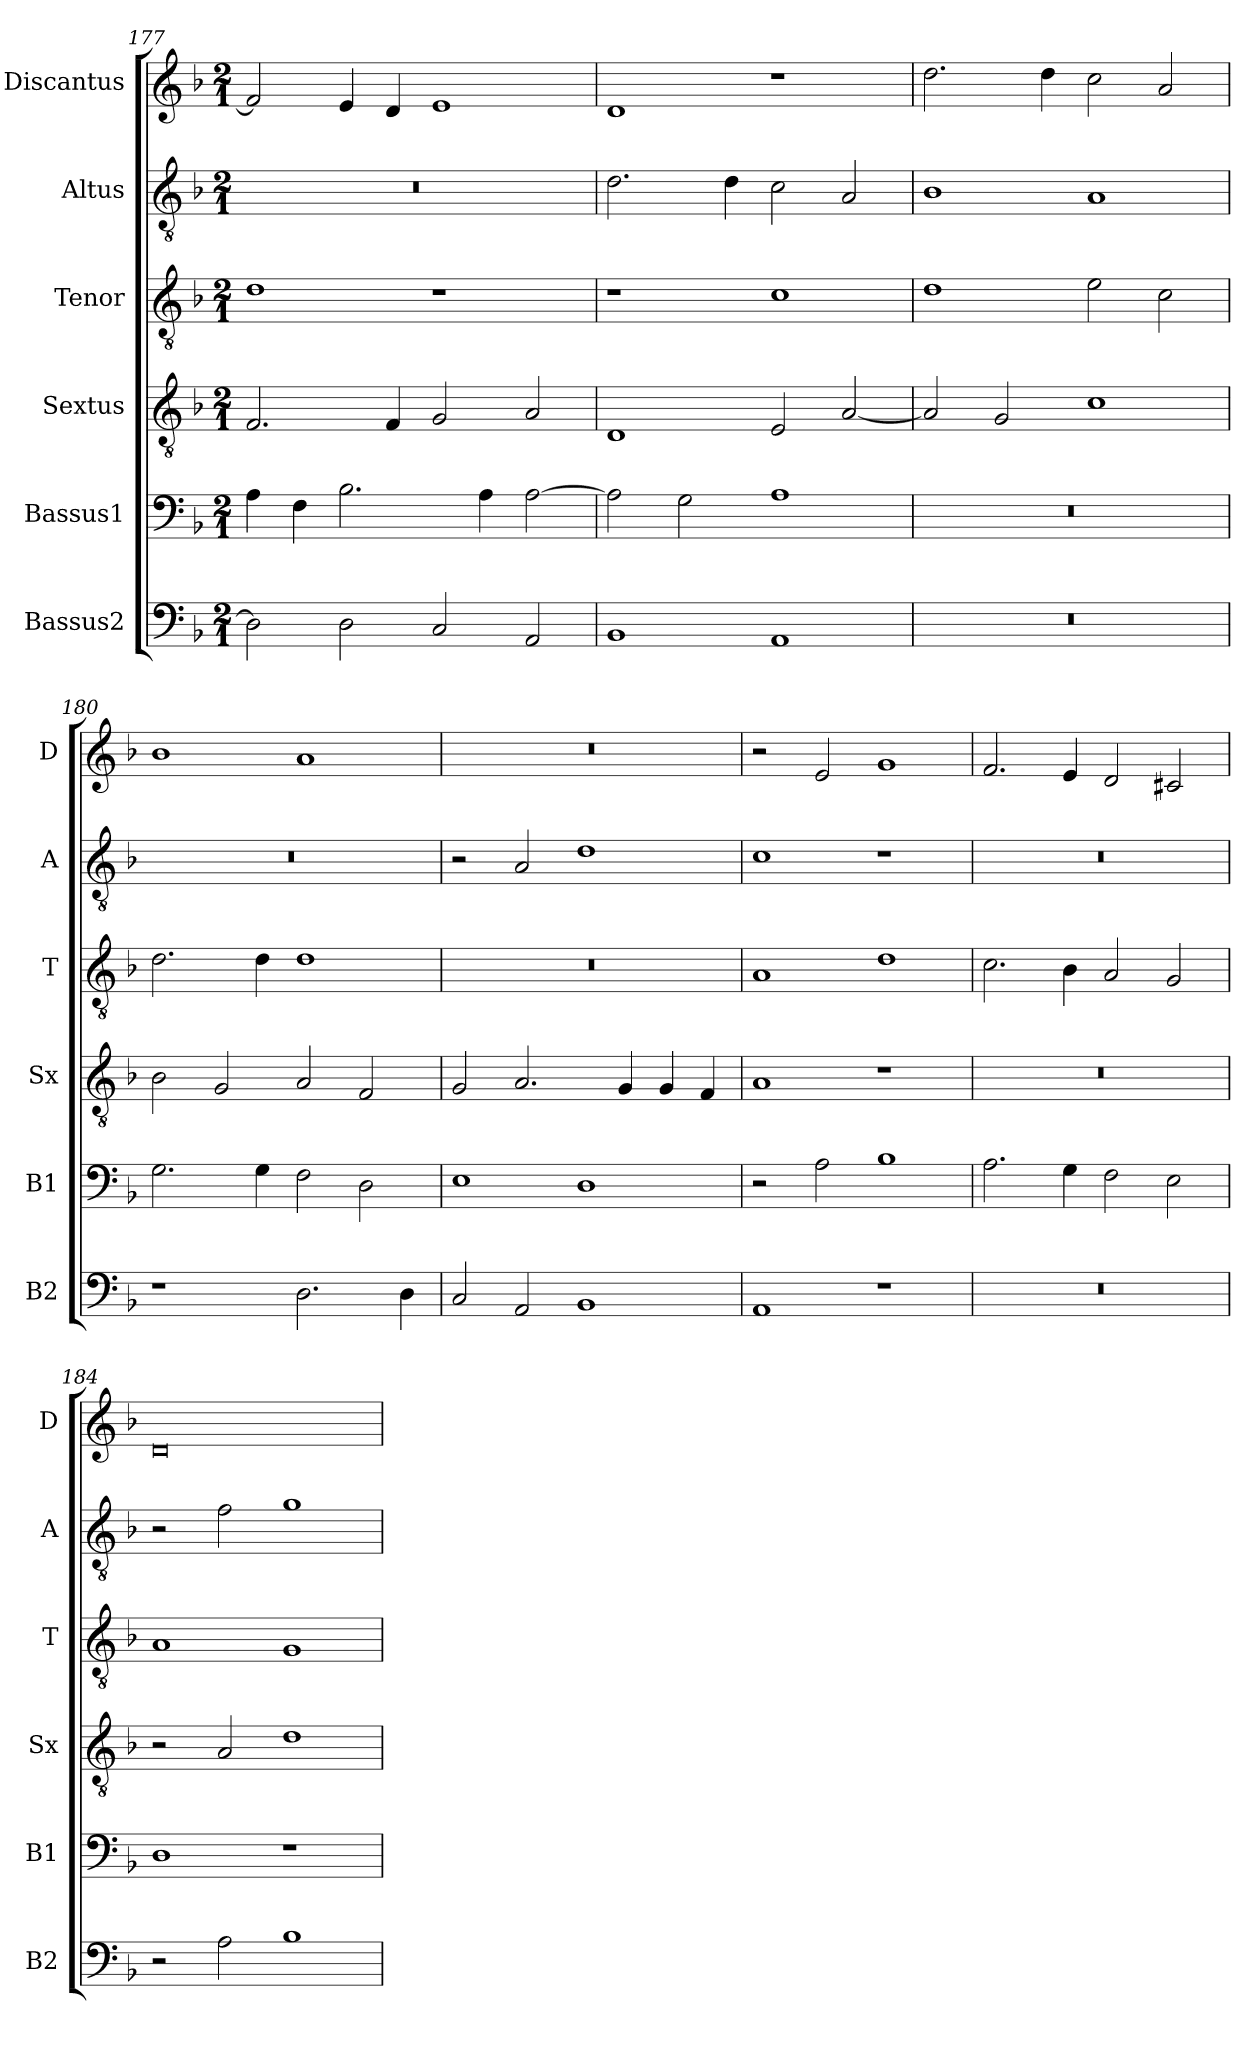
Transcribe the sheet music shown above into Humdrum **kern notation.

**kern	**kern	**kern	**kern	**kern	**kern
*part6	*part5	*part4	*part3	*part2	*part1
*staff6	*staff5	*staff4	*staff3	*staff2	*staff1
*I"Bassus2	*I"Bassus1	*I"Sextus	*I"Tenor	*I"Altus	*I"Discantus
*I'B2	*I'B1	*I'Sx	*I'T	*I'A	*I'D
*clefF4	*clefF4	*clefGv2	*clefGv2	*clefGv2	*clefG2
*k[b-]	*k[b-]	*k[b-]	*k[b-]	*k[b-]	*k[b-]
*M2/1	*M2/1	*M2/1	*M2/1	*M2/1	*M2/1
=177	=177	=177	=177	=177	=177
2D\]	4A\	2.F/	1d	0r	2f/]
.	4F\	.	.	.	.
2D\	2.B-\	.	.	.	4e/
.	.	4F/	.	.	4d/
2C/	.	2G/	1r	.	1e
.	4A\	.	.	.	.
2AA/	[2A\	2A/	.	.	.
=178	=178	=178	=178	=178	=178
1BB-	2A\]	1D	1r	2.d\	1d
.	2G\	.	.	.	.
.	.	.	.	4d\	.
1AA	1A	2E/	1c	2c\	1r
.	.	[2A/	.	2A/	.
=179	=179	=179	=179	=179	=179
0r	0r	2A/]	1d	1B-	2.dd\
.	.	2G/	.	.	.
.	.	.	.	.	4dd\
.	.	1c	2e\	1A	2cc\
.	.	.	2c\	.	2a/
=180	=180	=180	=180	=180	=180
1r	2.G\	2B-\	2.d\	0r	1b-
.	.	2G/	.	.	.
.	4G\	.	4d\	.	.
2.D\	2F\	2A/	1d	.	1a
.	2D\	2F/	.	.	.
4D\	.	.	.	.	.
=181	=181	=181	=181	=181	=181
2C/	1E	2G/	0r	2r	0r
2AA/	.	2.A/	.	2A/	.
1BB-	1D	.	.	1d	.
.	.	4G/	.	.	.
.	.	4G/	.	.	.
.	.	4F/	.	.	.
=182	=182	=182	=182	=182	=182
1AA	2r	1A	1A	1c	2r
.	2A\	.	.	.	2e/
1r	1B-	1r	1d	1r	1g
=183	=183	=183	=183	=183	=183
0r	2.A\	0r	2.c\	0r	2.f/
.	4G\	.	4B-\	.	4e/
.	2F\	.	2A/	.	2d/
.	2E\	.	2G/	.	2c#X/
=184	=184	=184	=184	=184	=184
2r	1D	2r	1A	2r	0d
2A\	.	2A/	.	2f\	.
1B-	1r	1d	1G	1g	.
=	=	=	=	=	=
*-	*-	*-	*-	*-	*-
